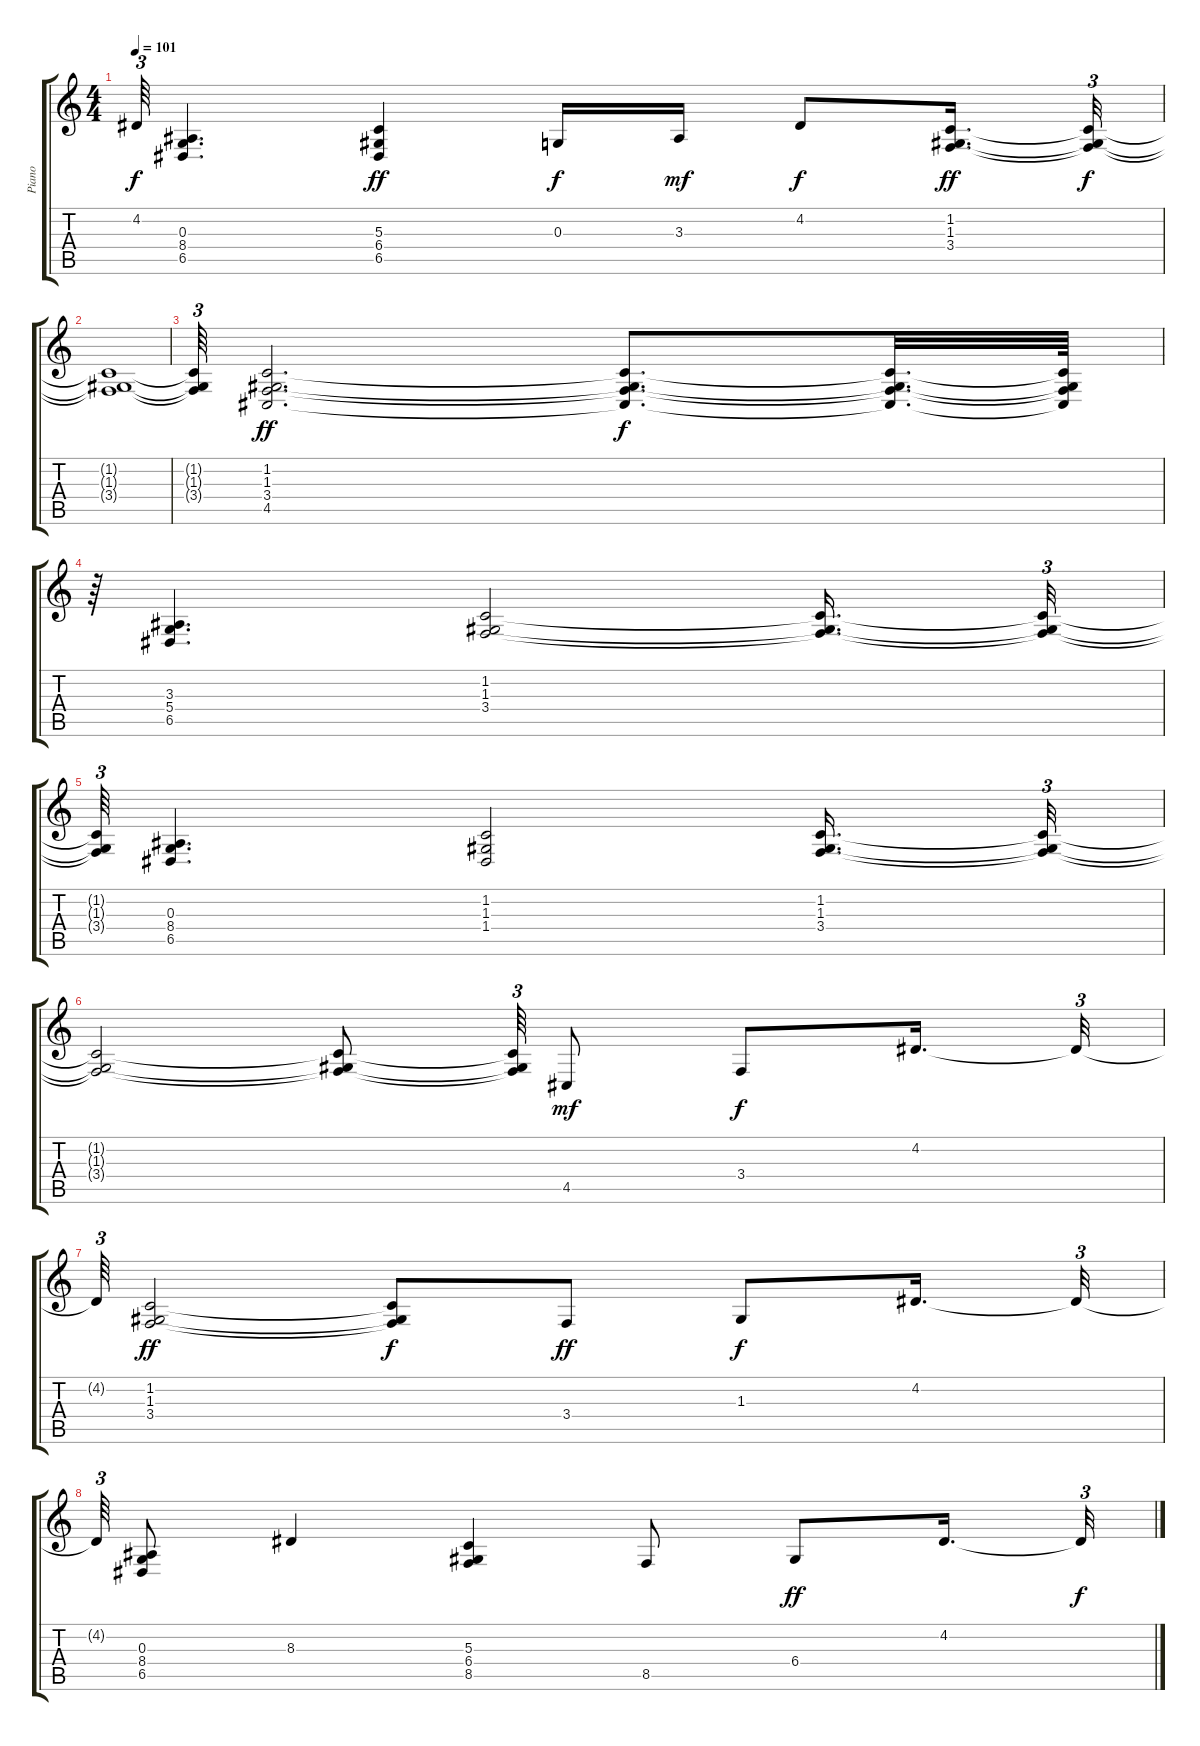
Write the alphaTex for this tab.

\track ("Piano" "Piano") {instrument brightacousticpiano}
\staff {score tabs}
\tuning (E4 B3 G3 D3 A2 E2) {hide}
\ts (4 4)
\tempo 101
\clef g2
\ks c
4.2{t}.64{tu (3 2) dy f} (0.3 8.4 6.5).4{d} (5.3 6.4 6.5).4{dy ff} 0.3.16{dy f} 3.3.16{dy mf} 4.2.8{dy f} (1.2 1.3 3.4).16{d dy ff} (1.2{t} 1.3{t} 3.4{t}).32{tu (3 2) dy f} |
(1.2{t} 1.3{t} 3.4{t}).1 |
(1.2{t} 1.3{t} 3.4{t}).64{tu (3 2)} (1.2 1.3 3.4 4.5).2{d dy ff} (1.2{t} 1.3{t} 3.4{t} 4.5{t}).8{d dy f} (1.2{t} 1.3{t} 3.4{t} 4.5{t}).32{d} (1.2{t} 1.3{t} 3.4{t} 4.5{t}).64 |
r.64{tu (3 2)} (3.3 5.4 6.5).4{d} (1.2 1.3 3.4).2 (1.2{t} 1.3{t} 3.4{t}).16{d} (1.2{t} 1.3{t} 3.4{t}).32{tu (3 2)} |
(1.2{t} 1.3{t} 3.4{t}).64{tu (3 2)} (0.3 8.4 6.5).4{d} (1.2 1.3 1.4).2 (1.2 1.3 3.4).16{d} (1.2{t} 1.3{t} 3.4{t}).32{tu (3 2)} |
(1.2{t} 1.3{t} 3.4{t}).2 (1.2{t} 1.3{t} 3.4{t}).8 (1.2{t} 1.3{t} 3.4{t}).64{tu (3 2)} 4.5.8{dy mf} 3.4.8{dy f} 4.2.16{d} 4.2{t}.32{tu (3 2)} |
4.2{t}.64{tu (3 2)} (1.2 1.3 3.4).2{dy ff} (1.2{t} 1.3{t} 3.4{t}).8{dy f} 3.4.8{dy ff} 1.3.8{dy f} 4.2.16{d} 4.2{t}.32{tu (3 2)} |
4.2{t}.64{tu (3 2)} (0.3 8.4 6.5).8 8.3.4 (5.3 6.4 8.5).4 8.5.8 6.4.8{dy ff} 4.2.16{d} 4.2{t}.32{tu (3 2) dy f}
